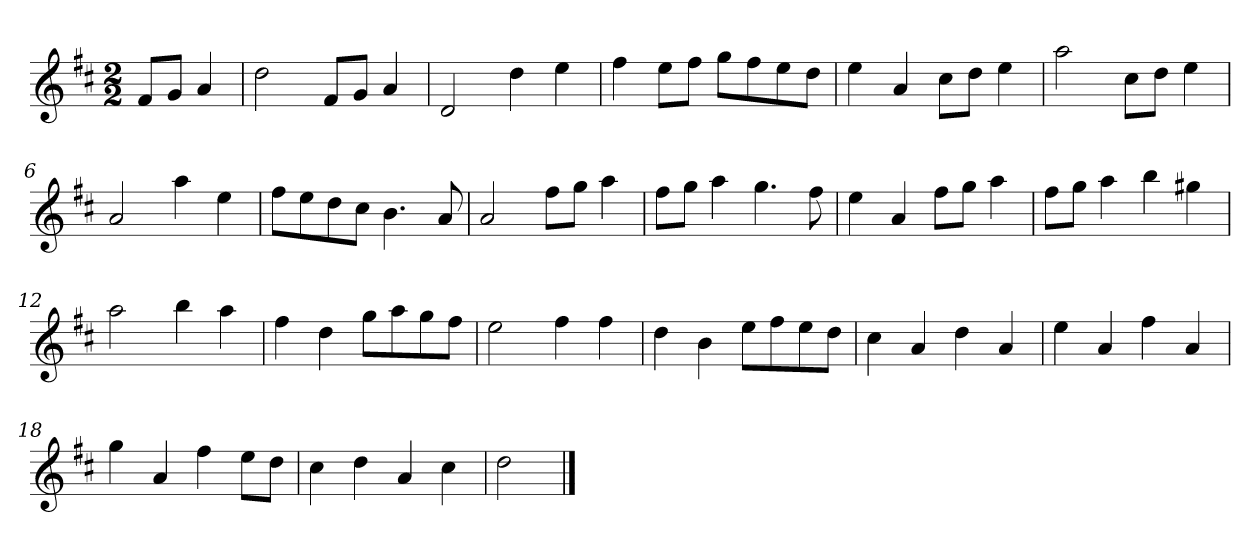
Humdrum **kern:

**kern
*part1
*staff1
*k[f#c#]
*M2/2
*MM120
=
8f#L
8gJ
4a
=1
2dd
8f#L
8gJ
4a
=2
2d
4dd
4ee
=3
4ff#
8eeL
8ff#J
8ggL
8ff#
8ee
8ddJ
=4
4ee
4a
8cc#L
8ddJ
4ee
=5
2aa
8cc#L
8ddJ
4ee
=6
2a
4aa
4ee
=7
8ff#L
8ee
8dd
8cc#J
4.b
8a
=8
2a
8ff#L
8ggJ
4aa
=9
8ff#L
8ggJ
4aa
4.gg
8ff#
=10
4ee
4a
8ff#L
8ggJ
4aa
=11
8ff#L
8ggJ
4aa
4bb
4gg#X
=12
2aa
4bb
4aa
=13
4ff#
4dd
8ggL
8aa
8gg
8ff#J
=14
2ee
4ff#
4ff#
=15
4dd
4b
8eeL
8ff#
8ee
8ddJ
=16
4cc#
4a
4dd
4a
=17
4ee
4a
4ff#
4a
=18
4gg
4a
4ff#
8eeL
8ddJ
=19
4cc#
4dd
4a
4cc#
=20
2dd
==
*-
